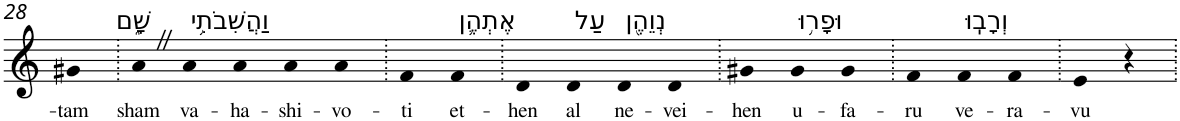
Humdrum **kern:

**kern	**text
*part1	*part1
*staff1	*staff1
*I"Piano	*
*I'Pno	*
!!LO:PB:g=z
*clefG2	*
*k[]	*
=28	=28
!	!LO:LY:b
4g#X	-tam
=29.	=29.
!LO:TX:a:t=שָׁ֑ם	!
!	!LO:LY:b
4aZ	sham
!LO:TX:a:t=וַהֲשִׁבֹתִ֥י	!
!	!LO:LY:b
4a	va-
!	!LO:LY:b
4a	-ha-
!	!LO:LY:b
4a	-shi-
!	!LO:LY:b
4a	-vo-
=30.	=30.
!	!LO:LY:b
4f	-ti
!LO:TX:a:t=אֶתְהֶ֛ן	!
!	!LO:LY:b
4f	et-
=31.	=31.
!	!LO:LY:b
4d	-hen
!LO:TX:a:t=עַל	!
!	!LO:LY:b
4d	al
!LO:TX:a:t=נְוֵהֶ֖ן	!
!	!LO:LY:b
4d	ne-
!	!LO:LY:b
4d	-vei-
=32.	=32.
!	!LO:LY:b
4g#X	-hen
!LO:TX:a:t=וּפָר֥וּ	!
!	!LO:LY:b
4g#	u-
!	!LO:LY:b
4g#	-fa-
=33.	=33.
!	!LO:LY:b
4f	-ru
!LO:TX:a:t=וְרָבֽוּ	!
!	!LO:LY:b
4f	ve-
!	!LO:LY:b
4f	-ra-
=34.	=34.
!	!LO:LY:b
4e	-vu
4r	.
=.	=.
*-	*-
